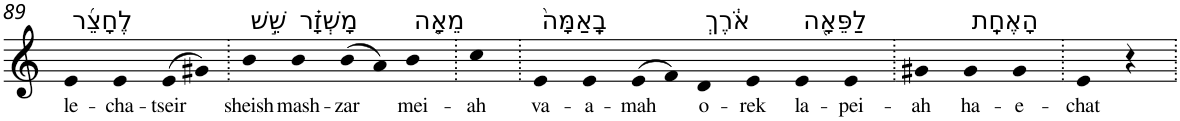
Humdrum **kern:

**kern	**text
*part1	*part1
*staff1	*staff1
*I"Piano	*
*I'Pno	*
!!LO:PB:g=z
*clefG2	*
*k[]	*
=89	=89
!LO:TX:a:t=לֶחָצֵ֜ר	!
!	!LO:LY:b
4e	le-
!	!LO:LY:b
4e	-cha-
!	!LO:LY:b
(>8e	-tseir
8g#X)	.
=90.	=90.
!LO:TX:a:t=שֵׁ֣שׁ	!
!	!LO:LY:b
4b	sheish
!LO:TX:a:t=מָשְׁזָ֗ר	!
!	!LO:LY:b
4b	mash-
!	!LO:LY:b
(8b	-zar
8a)	.
!LO:TX:a:t=מֵאָ֤ה	!
!	!LO:LY:b
4b	mei-
=91.	=91.
!	!LO:LY:b
4cc	-ah
=92.	=92.
!LO:TX:a:t=בָֽאַמָּה֙	!
!	!LO:LY:b
4e	va-
!	!LO:LY:b
4e	-a-
!	!LO:LY:b
(>8e	-mah
8f)	.
!LO:TX:a:t=אֹ֔רֶךְ	!
!	!LO:LY:b
4d	o-
!	!LO:LY:b
4e	-rek
!LO:TX:a:t=לַפֵּאָ֖ה	!
!	!LO:LY:b
4e	la-
!	!LO:LY:b
4e	-pei-
=93.	=93.
!	!LO:LY:b
4g#X	-ah
!LO:TX:a:t=הָאֶחָֽת	!
!	!LO:LY:b
4g#	ha-
!	!LO:LY:b
4g#	-e-
=94.	=94.
!	!LO:LY:b
4e	-chat
4r	.
=.	=.
*-	*-
